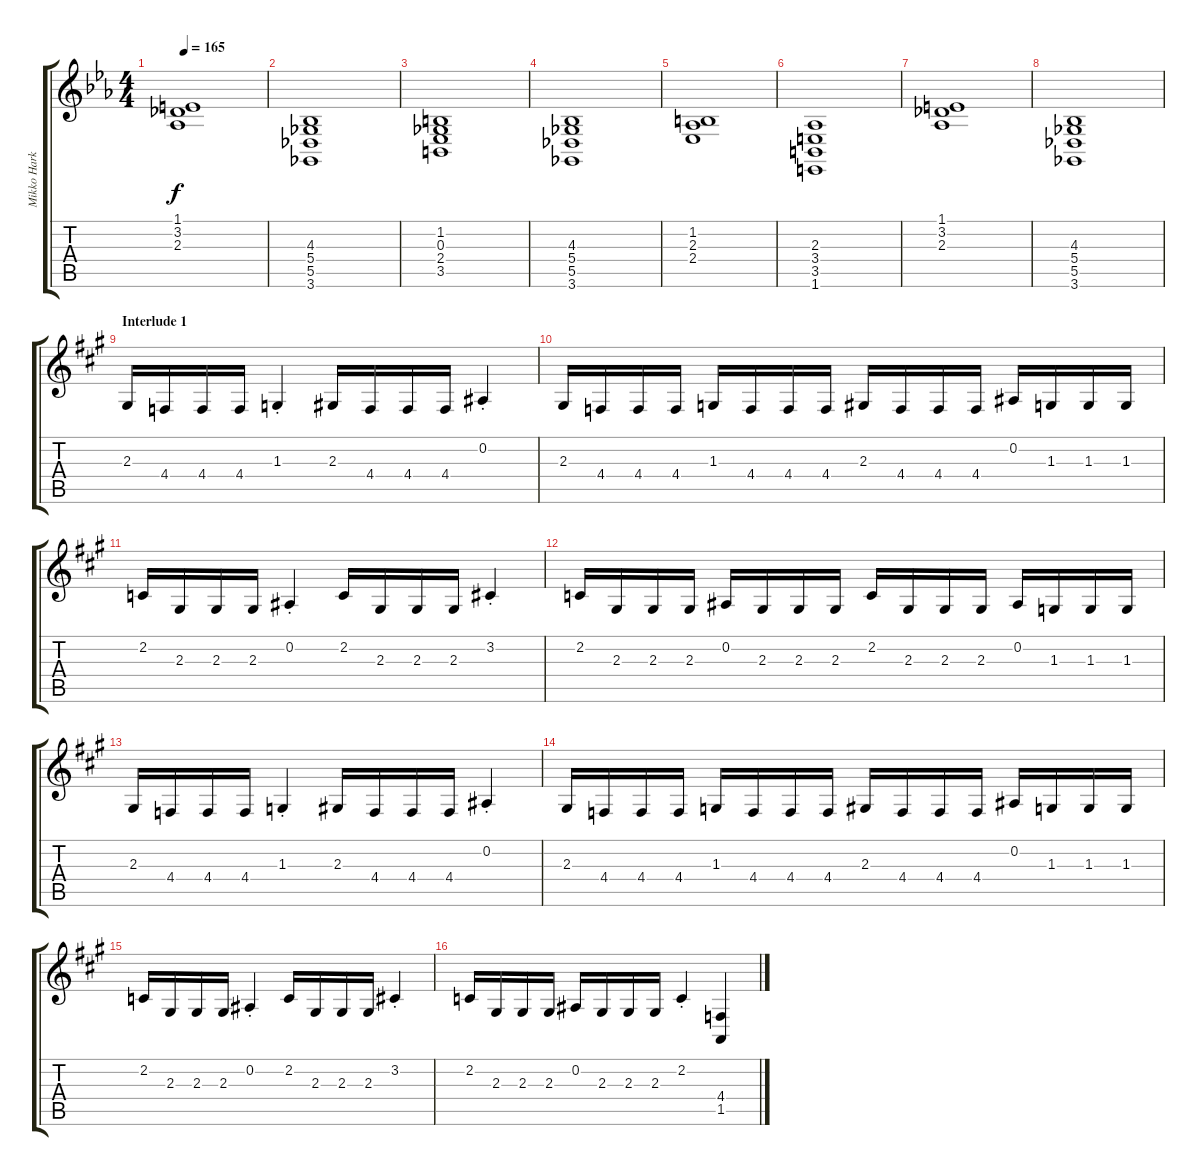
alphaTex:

\track ("Mikko Harkin LH" "Mikko Hark") {instrument harpsichord}
\staff {score tabs}
\tuning (Eb4 Bb3 Gb3 Db3 Ab2 Eb2) {hide}
\ts (4 4)
\tempo 165
\clef g2
\ks cminor
(1.1 3.2 2.3).1{dy f} |
(4.3 5.4 5.5 3.6).1 |
(1.2 0.3 2.4 3.5).1 |
(4.3 5.4 5.5 3.6).1 |
(1.2 2.3 2.4).1 |
(2.3 3.4 3.5 1.6).1 |
(1.1 3.2 2.3).1 |
(4.3 5.4 5.5 3.6).1 |
\section ("" "Interlude 1")
\ks f#minor
2.3.16{volume 12 instrument harpsichord} 4.4.16 4.4.16 4.4.16 1.3{st}.4 2.3.16 4.4.16 4.4.16 4.4.16 0.2{st}.4 |
2.3.16 4.4.16 4.4.16 4.4.16 1.3.16 4.4.16 4.4.16 4.4.16 2.3.16 4.4.16 4.4.16 4.4.16 0.2.16 1.3.16 1.3.16 1.3.16 |
2.2.16 2.3.16 2.3.16 2.3.16 0.2{st}.4 2.2.16 2.3.16 2.3.16 2.3.16 3.2{st}.4 |
2.2.16 2.3.16 2.3.16 2.3.16 0.2.16 2.3.16 2.3.16 2.3.16 2.2.16 2.3.16 2.3.16 2.3.16 0.2.16 1.3.16 1.3.16 1.3.16 |
2.3.16 4.4.16 4.4.16 4.4.16 1.3{st}.4 2.3.16 4.4.16 4.4.16 4.4.16 0.2{st}.4 |
2.3.16 4.4.16 4.4.16 4.4.16 1.3.16 4.4.16 4.4.16 4.4.16 2.3.16 4.4.16 4.4.16 4.4.16 0.2.16 1.3.16 1.3.16 1.3.16 |
2.2.16 2.3.16 2.3.16 2.3.16 0.2{st}.4 2.2.16 2.3.16 2.3.16 2.3.16 3.2{st}.4 |
2.2.16 2.3.16 2.3.16 2.3.16 0.2.16 2.3.16 2.3.16 2.3.16 2.2{st}.4 (4.4 1.5).4
